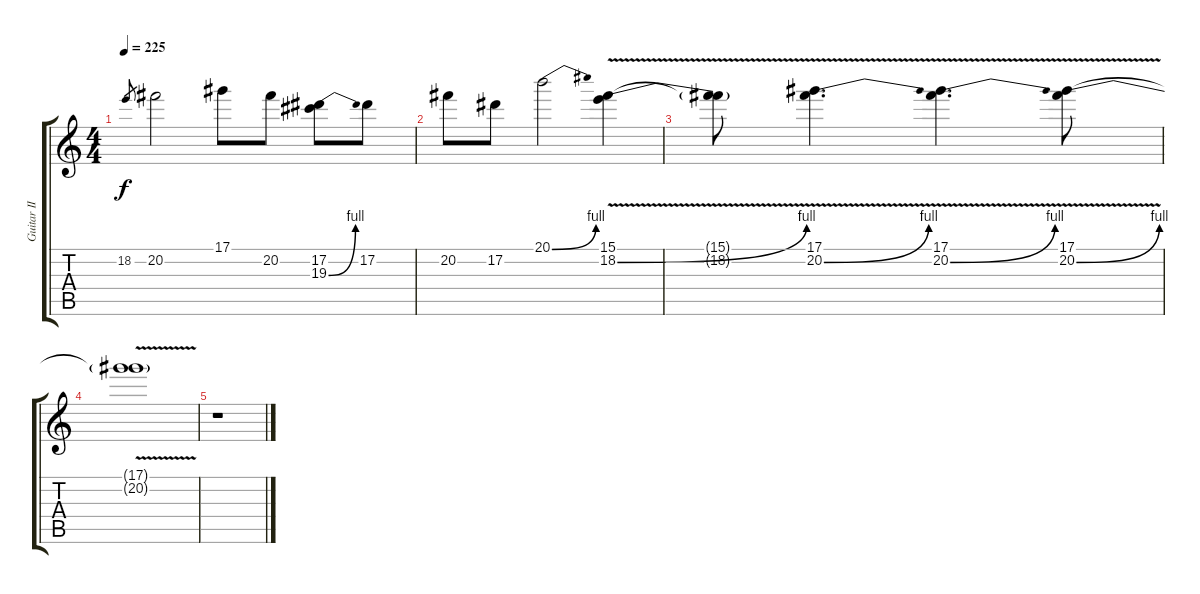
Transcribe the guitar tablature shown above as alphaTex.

\track ("Guitar II" "Guitar II") {instrument distortionguitar}
\staff {score tabs}
\tuning (Eb4 Bb3 Gb3 Db3 Ab2 Eb2) {hide}
\ts (4 4)
\tempo 225
\clef g2
\ks c
18.2.8{gr dy f} 20.2.2 17.1.8 20.2.8 (17.2 19.3{be (bend 0 0 60 4)}).8 17.2.8 |
20.2.8 17.2.8 20.1{be (bend 0 0 60 4)}.2 (15.1{v} 18.2{be (bend 0 0 60 4) v}).4 |
(15.1{t} 18.2{t}).8 (17.1{v} 20.2{be (bend 0 0 60 4) v}).4{d} (17.1{v} 20.2{be (bend 0 0 60 4) v}).4{d} (17.1{v} 20.2{be (bend 0 0 60 4) v}).8 |
(17.1{t} 20.2{t}).1 |
r.1
